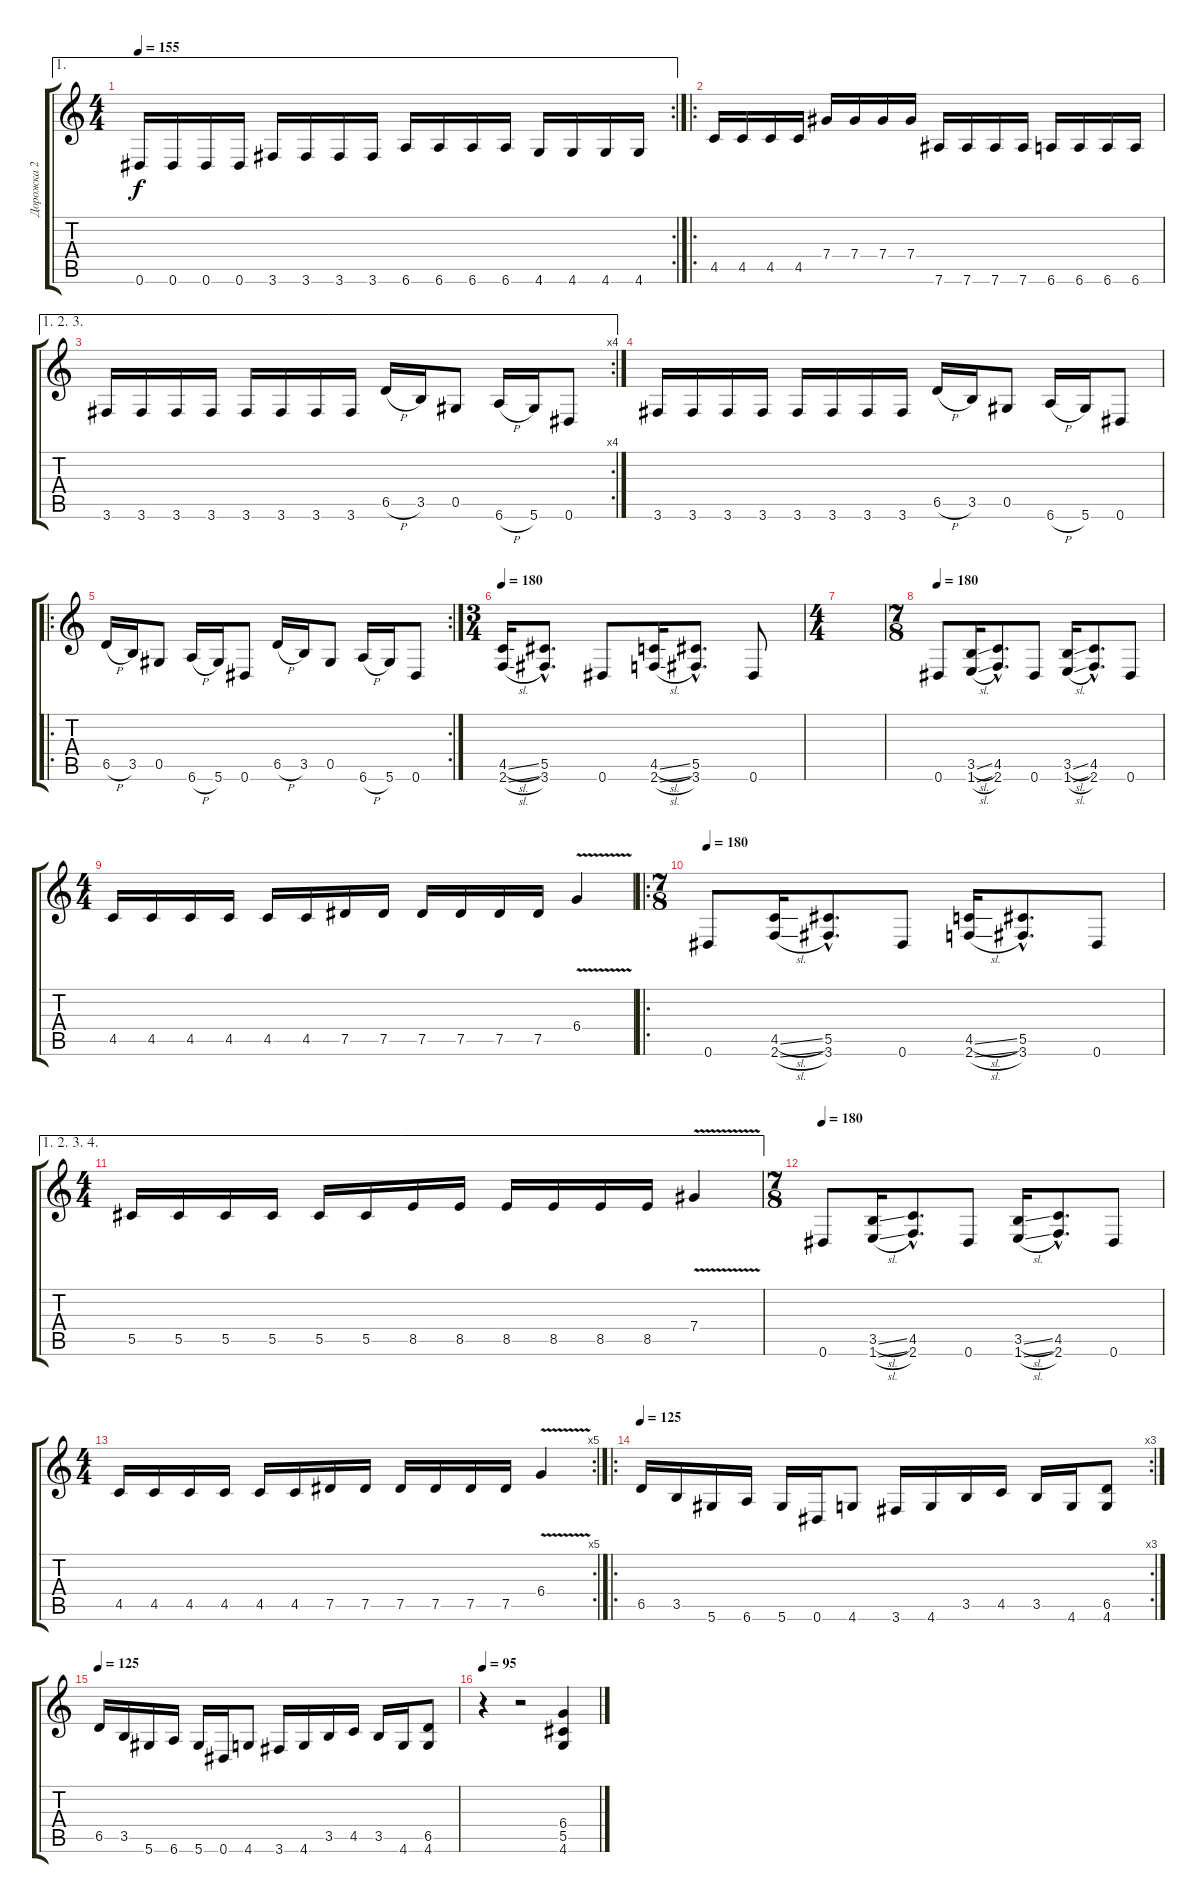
\track ("Дорожка 2" "Дорожка 2") {instrument distortionguitar}
\staff {score tabs}
\tuning (Eb4 Bb3 Gb3 Db3 Ab2 Eb2) {hide}
\ae 1
\rc 2
\ts (4 4)
\tempo 155
\clef g2
\ks c
0.6.16{dy f} 0.6.16 0.6.16 0.6.16 3.6.16 3.6.16 3.6.16 3.6.16 6.6.16 6.6.16 6.6.16 6.6.16 4.6.16 4.6.16 4.6.16 4.6.16 |
\ro
4.5.16 4.5.16 4.5.16 4.5.16 7.4.16 7.4.16 7.4.16 7.4.16 7.6.16 7.6.16 7.6.16 7.6.16 6.6.16 6.6.16 6.6.16 6.6.16 |
\ae (1 2 3)
\rc 4
3.6.16 3.6.16 3.6.16 3.6.16 3.6.16 3.6.16 3.6.16 3.6.16 6.5{h}.16 3.5.16 0.5.8 6.6{h}.16 5.6.16 0.6.8 |
3.6.16 3.6.16 3.6.16 3.6.16 3.6.16 3.6.16 3.6.16 3.6.16 6.5{h}.16 3.5.16 0.5.8 6.6{h}.16 5.6.16 0.6.8 |
\ro
\rc 2
6.5{h}.16 3.5.16 0.5.8 6.6{h}.16 5.6.16 0.6.8 6.5{h}.16 3.5.16 0.5.8 6.6{h}.16 5.6.16 0.6.8 |
\ts (3 4)
\tempo 180
(4.5{sl} 2.6{sl}).16 (5.5{hac} 3.6{hac}).8{d} 0.6.8 (4.5{sl} 2.6{sl}).16 (5.5{hac} 3.6{hac}).8{d} 0.6.8 |
\ts (4 4)
|
\ts (7 8)
\tempo 180
0.6.8 (3.5{sl} 1.6{sl}).16 (4.5{hac} 2.6{hac}).8{d} 0.6.8 (3.5{sl} 1.6{sl}).16 (4.5{hac} 2.6{hac}).8{d} 0.6.8 |
\ts (4 4)
4.5.16 4.5.16 4.5.16 4.5.16 4.5.16 4.5.16 7.5.16 7.5.16 7.5.16 7.5.16 7.5.16 7.5.16 6.4{v}.4 |
\ro
\ts (7 8)
\tempo 180
0.6.8 (4.5{sl} 2.6{sl}).16 (5.5{hac} 3.6{hac}).8{d} 0.6.8 (4.5{sl} 2.6{sl}).16 (5.5{hac} 3.6{hac}).8{d} 0.6.8 |
\ae (1 2 3 4)
\ts (4 4)
5.5.16 5.5.16 5.5.16 5.5.16 5.5.16 5.5.16 8.5.16 8.5.16 8.5.16 8.5.16 8.5.16 8.5.16 7.4{v}.4 |
\ts (7 8)
\tempo 180
0.6.8 (3.5{sl} 1.6{sl}).16 (4.5{hac} 2.6{hac}).8{d} 0.6.8 (3.5{sl} 1.6{sl}).16 (4.5{hac} 2.6{hac}).8{d} 0.6.8 |
\rc 5
\ts (4 4)
4.5.16 4.5.16 4.5.16 4.5.16 4.5.16 4.5.16 7.5.16 7.5.16 7.5.16 7.5.16 7.5.16 7.5.16 6.4{v}.4 |
\ro
\rc 3
\tempo 125
6.5.16 3.5.16 5.6.16 6.6.16 5.6.16 0.6.16 4.6.8 3.6.16 4.6.16 3.5.16 4.5.16 3.5.16 4.6.16 (6.5 4.6).8 |
\tempo 125
6.5.16 3.5.16 5.6.16 6.6.16 5.6.16 0.6.16 4.6.8 3.6.16 4.6.16 3.5.16 4.5.16 3.5.16 4.6.16 (6.5 4.6).8 |
\tempo 100
\tempo 95
r.4 r.2 (6.4 5.5 4.6).4
